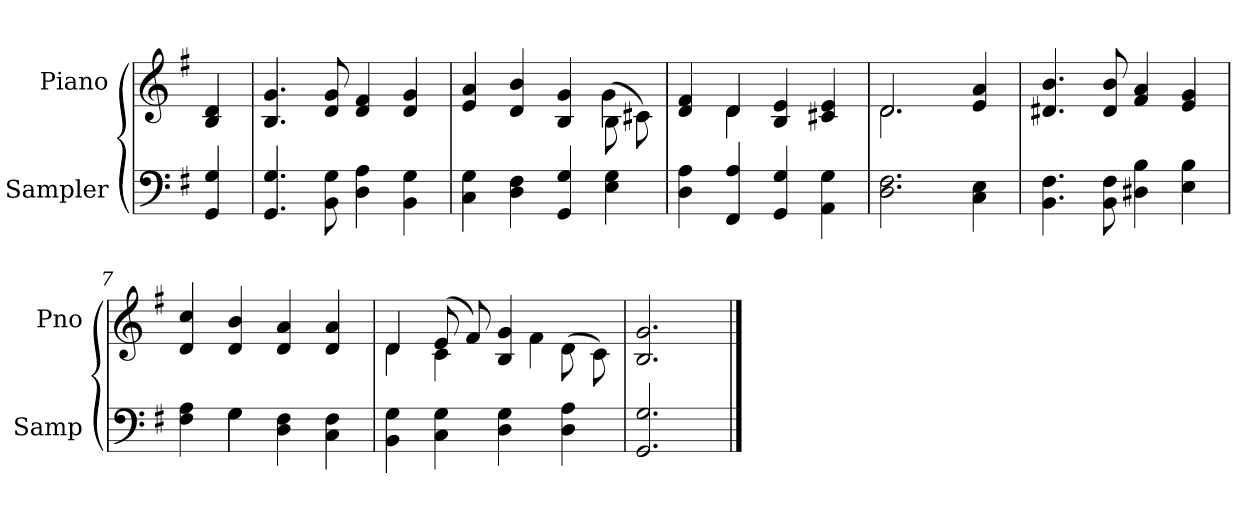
**kern	**kern
*part2	*part1
*staff2	*staff1
*I"Sampler	*I"Piano
*I'Samp	*I'Pno
*clefF4	*clefG2
*k[f#]	*k[f#]
*G:	*G:
=1	=1
4GG 4G	4B 4d
=2	=2
4.GG 4.G	4.B 4.g
8BB 8G	8d 8g
4D 4A	4d 4f#
4BB 4G	4d 4g
=3	=3
*	*^
4C 4G	4e 4a	2.ryy
4D 4F#	4d 4b	.
4GG 4G	4B 4g	.
4E 4G	(8B\	4g
.	8c#X\)	.
=4	=4	=4
4D 4A	4d 4f#	4ryy
4FF# 4A	4d/	4d
4GG 4G	4B 4e	2ryy
4AA 4G	4c#X 4e	.
=5	=5	=5
2.D 2.F#	2.d/	2.d
4C 4E	4e 4a	4ryy
*	*v	*v
=6	=6
4.BB 4.F#	4.d#X 4.b
8BB 8F#	8d# 8b
4D#X 4B	4f# 4a
4E 4B	4e 4g
=7	=7
*^	*
4F# 4A	4ryy	4d 4cc
4G\	4G	4d 4b
4D 4F#	2ryy	4d 4a
4C 4F#	.	4d 4a
*v	*v	*
=8	=8
*	*^
4BB 4G	4d/	4d
4C 4G	(8e/	4c
.	8f#/)	.
4D 4G	4B 4g	8ryy
.	.	4f#
4D 4A	(8d\	.
.	8c\)	8ryy
*	*v	*v
=9	=9
2.GG 2.G	2.B 2.g
==	==
*-	*-
